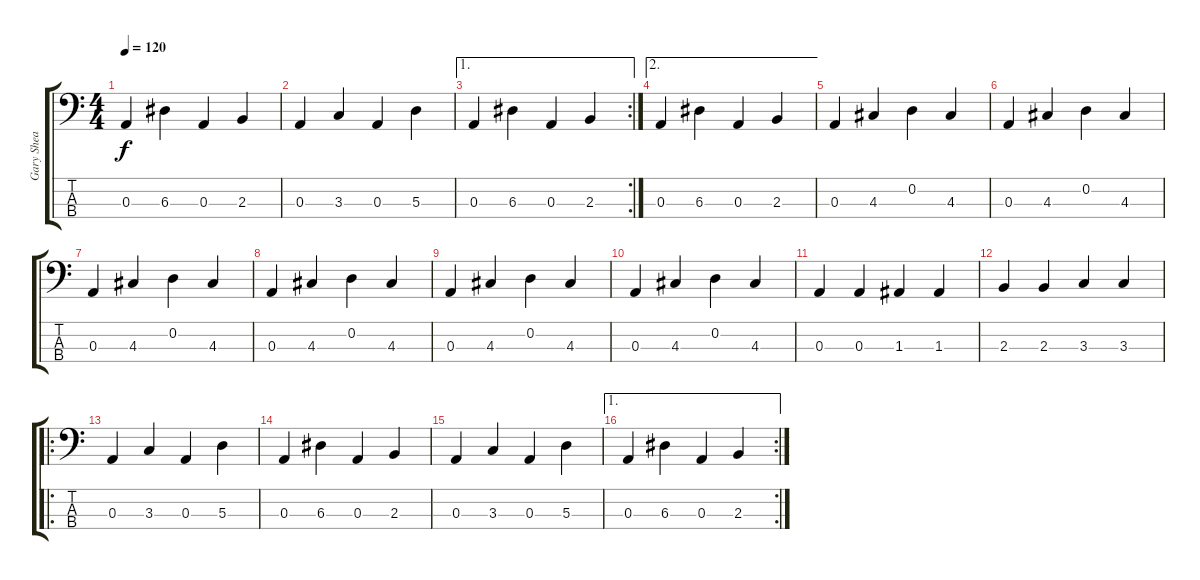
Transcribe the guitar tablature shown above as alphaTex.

\track ("Gary Shea" "Gary Shea") {instrument slapbass1}
\staff {score tabs}
\tuning (G2 D2 A1 E1) {hide}
\ts (4 4)
\tempo 120
\clef f4
\ks c
0.3.4{dy f} 6.3.4 0.3.4 2.3.4 |
0.3.4 3.3.4 0.3.4 5.3.4 |
\ae 1
\rc 2
0.3.4 6.3.4 0.3.4 2.3.4 |
\ae 2
0.3.4 6.3.4 0.3.4 2.3.4 |
0.3.4 4.3.4 0.2.4 4.3.4 |
0.3.4 4.3.4 0.2.4 4.3.4 |
0.3.4 4.3.4 0.2.4 4.3.4 |
0.3.4 4.3.4 0.2.4 4.3.4 |
0.3.4 4.3.4 0.2.4 4.3.4 |
0.3.4 4.3.4 0.2.4 4.3.4 |
0.3.4 0.3.4 1.3.4 1.3.4 |
2.3.4 2.3.4 3.3.4 3.3.4 |
\ro
0.3.4 3.3.4 0.3.4 5.3.4 |
0.3.4 6.3.4 0.3.4 2.3.4 |
0.3.4 3.3.4 0.3.4 5.3.4 |
\ae 1
\rc 2
0.3.4 6.3.4 0.3.4 2.3.4
